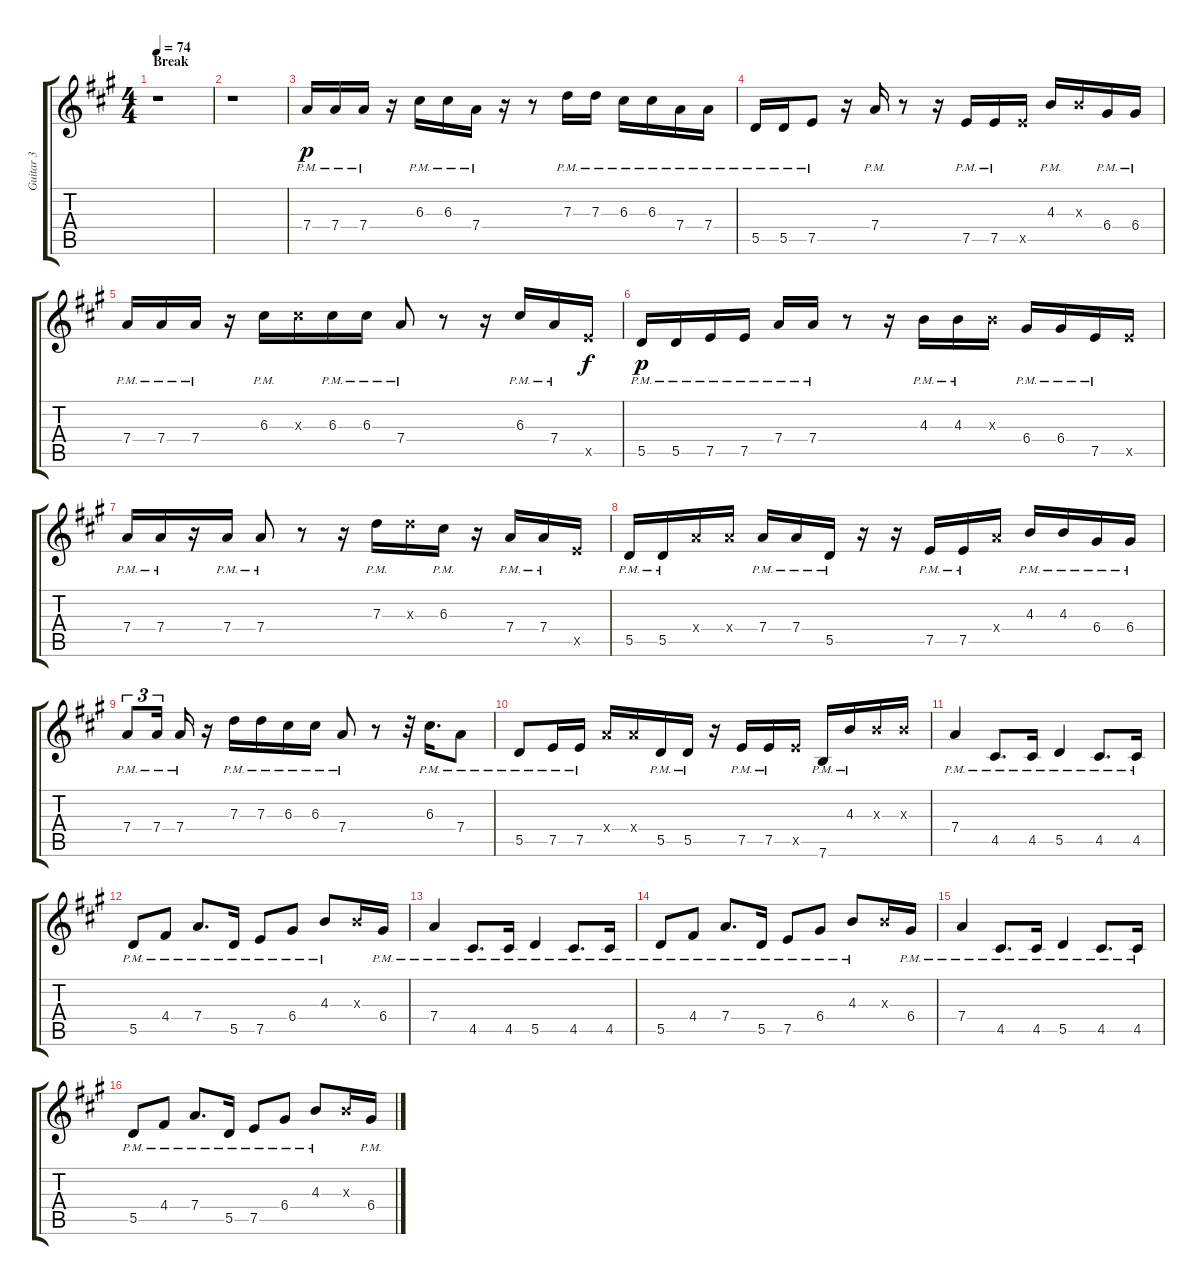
\track ("Guitar 3" "Guitar 3") {instrument electricguitarclean}
\staff {score tabs}
\tuning (E4 B3 G3 D3 A2 E2) {hide}
\ts (4 4)
\section ("" "Break")
\tempo 74
\clef g2
\ks a
r.1{dy p} |
r.1 |
7.4{pm}.16 7.4{pm}.16 7.4{pm}.16 r.16 6.3{pm}.16 6.3{pm}.16 7.4{pm}.16 r.16 r.8 7.3{pm}.16 7.3{pm}.16 6.3{pm}.16 6.3{pm}.16 7.4{pm}.16 7.4{pm}.16 |
5.5{pm}.16 5.5{pm}.16 7.5{pm}.8 r.16 7.4{pm}.16 r.8 r.16 7.5{pm}.16 7.5{pm}.16 7.5{x}.16 4.3{pm}.16 4.3{x}.16 6.4{pm}.16 6.4{pm}.16 |
7.4{pm}.16 7.4{pm}.16 7.4{pm}.16 r.16 6.3{pm}.16 6.3{x}.16 6.3{pm}.16 6.3{pm}.16 7.4{pm}.8 r.8 r.16 6.3{pm}.16 7.4{pm}.16 7.5{x}.16{dy f} |
5.5{pm}.16{dy p} 5.5{pm}.16 7.5{pm}.16 7.5{pm}.16 7.4{pm}.16 7.4{pm}.16 r.8 r.16 4.3{pm}.16 4.3{pm}.16 4.3{x}.16 6.4{pm}.16 6.4{pm}.16 7.5{pm}.16 7.5{x}.16 |
7.4{pm}.16 7.4{pm}.16 r.16 7.4{pm}.16 7.4{pm}.8 r.8 r.16 7.3{pm}.16 7.3{x}.16 6.3{pm}.16 r.16 7.4{pm}.16 7.4{pm}.16 7.5{x}.16 |
5.5{pm}.16 5.5{pm}.16 7.4{x}.16 7.4{x}.16 7.4{pm}.16 7.4{pm}.16 5.5{pm}.16 r.16 r.16 7.5{pm}.16 7.5{pm}.16 7.4{x}.16 4.3{pm}.16 4.3{pm}.16 6.4{pm}.16 6.4{pm}.16 |
7.4{pm}.8{tu (3 2)} 7.4{pm}.16{tu (3 2)} 7.4{pm}.16 r.16 7.3{pm}.16 7.3{pm}.16 6.3{pm}.16 6.3{pm}.16 7.4{pm}.8 r.8 r.32 6.3{pm}.16{d} 7.4{pm}.8 |
5.5{pm}.8 7.5{pm}.16 7.5{pm}.16 7.4{x}.16 7.4{x}.16 5.5{pm}.16 5.5{pm}.16 r.16 7.5{pm}.16 7.5{pm}.16 7.5{x}.16 7.6{pm}.16 4.3{pm}.16 4.3{x}.16 4.3{x}.16 |
7.4{pm}.4 4.5{pm}.8{d} 4.5{pm}.16 5.5{pm}.4 4.5{pm}.8{d} 4.5{pm}.16 |
5.5{pm}.8 4.4{pm}.8 7.4{pm}.8{d} 5.5{pm}.16 7.5{pm}.8 6.4{pm}.8 4.3{pm}.8 4.3{x}.16 6.4{pm}.16 |
7.4{pm}.4 4.5{pm}.8{d} 4.5{pm}.16 5.5{pm}.4 4.5{pm}.8{d} 4.5{pm}.16 |
5.5{pm}.8 4.4{pm}.8 7.4{pm}.8{d} 5.5{pm}.16 7.5{pm}.8 6.4{pm}.8 4.3{pm}.8 4.3{x}.16 6.4{pm}.16 |
7.4{pm}.4 4.5{pm}.8{d} 4.5{pm}.16 5.5{pm}.4 4.5{pm}.8{d} 4.5{pm}.16 |
5.5{pm}.8 4.4{pm}.8 7.4{pm}.8{d} 5.5{pm}.16 7.5{pm}.8 6.4{pm}.8 4.3{pm}.8 4.3{x}.16 6.4{pm}.16
